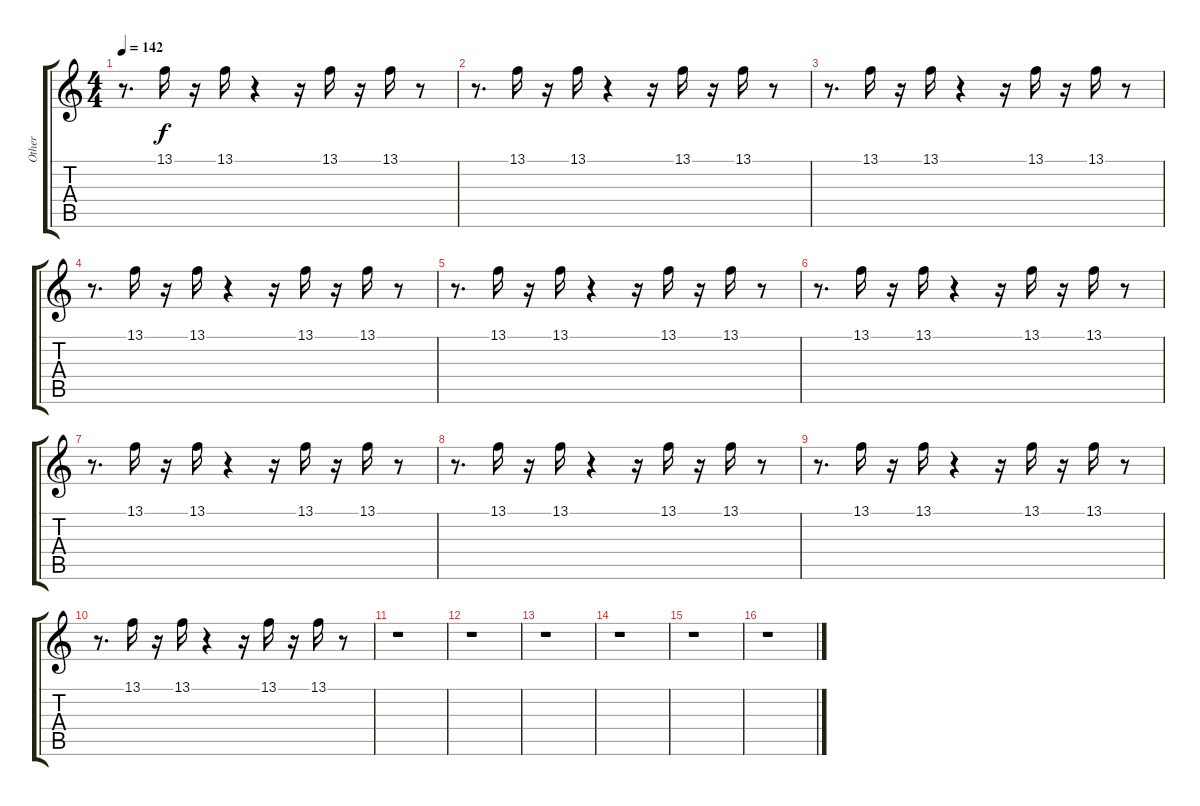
\track ("Other" "Other") {instrument baritonesax}
\staff {score tabs}
\tuning (E4 B3 G3 D3 A2 E2) {hide}
\ts (4 4)
\tempo 142
\clef g2
\ks c
r.8{d dy f} 13.1.16 r.16 13.1.16 r.4 r.16 13.1.16 r.16 13.1.16 r.8 |
r.8{d} 13.1.16 r.16 13.1.16 r.4 r.16 13.1.16 r.16 13.1.16 r.8 |
r.8{d} 13.1.16 r.16 13.1.16 r.4 r.16 13.1.16 r.16 13.1.16 r.8 |
r.8{d} 13.1.16 r.16 13.1.16 r.4 r.16 13.1.16 r.16 13.1.16 r.8 |
r.8{d} 13.1.16 r.16 13.1.16 r.4 r.16 13.1.16 r.16 13.1.16 r.8 |
r.8{d} 13.1.16 r.16 13.1.16 r.4 r.16 13.1.16 r.16 13.1.16 r.8 |
r.8{d} 13.1.16 r.16 13.1.16 r.4 r.16 13.1.16 r.16 13.1.16 r.8 |
r.8{d} 13.1.16 r.16 13.1.16 r.4 r.16 13.1.16 r.16 13.1.16 r.8 |
r.8{d} 13.1.16 r.16 13.1.16 r.4 r.16 13.1.16 r.16 13.1.16 r.8 |
r.8{d} 13.1.16 r.16 13.1.16 r.4 r.16 13.1.16 r.16 13.1.16 r.8 |
r.1 |
r.1 |
r.1 |
r.1 |
r.1 |
r.1
